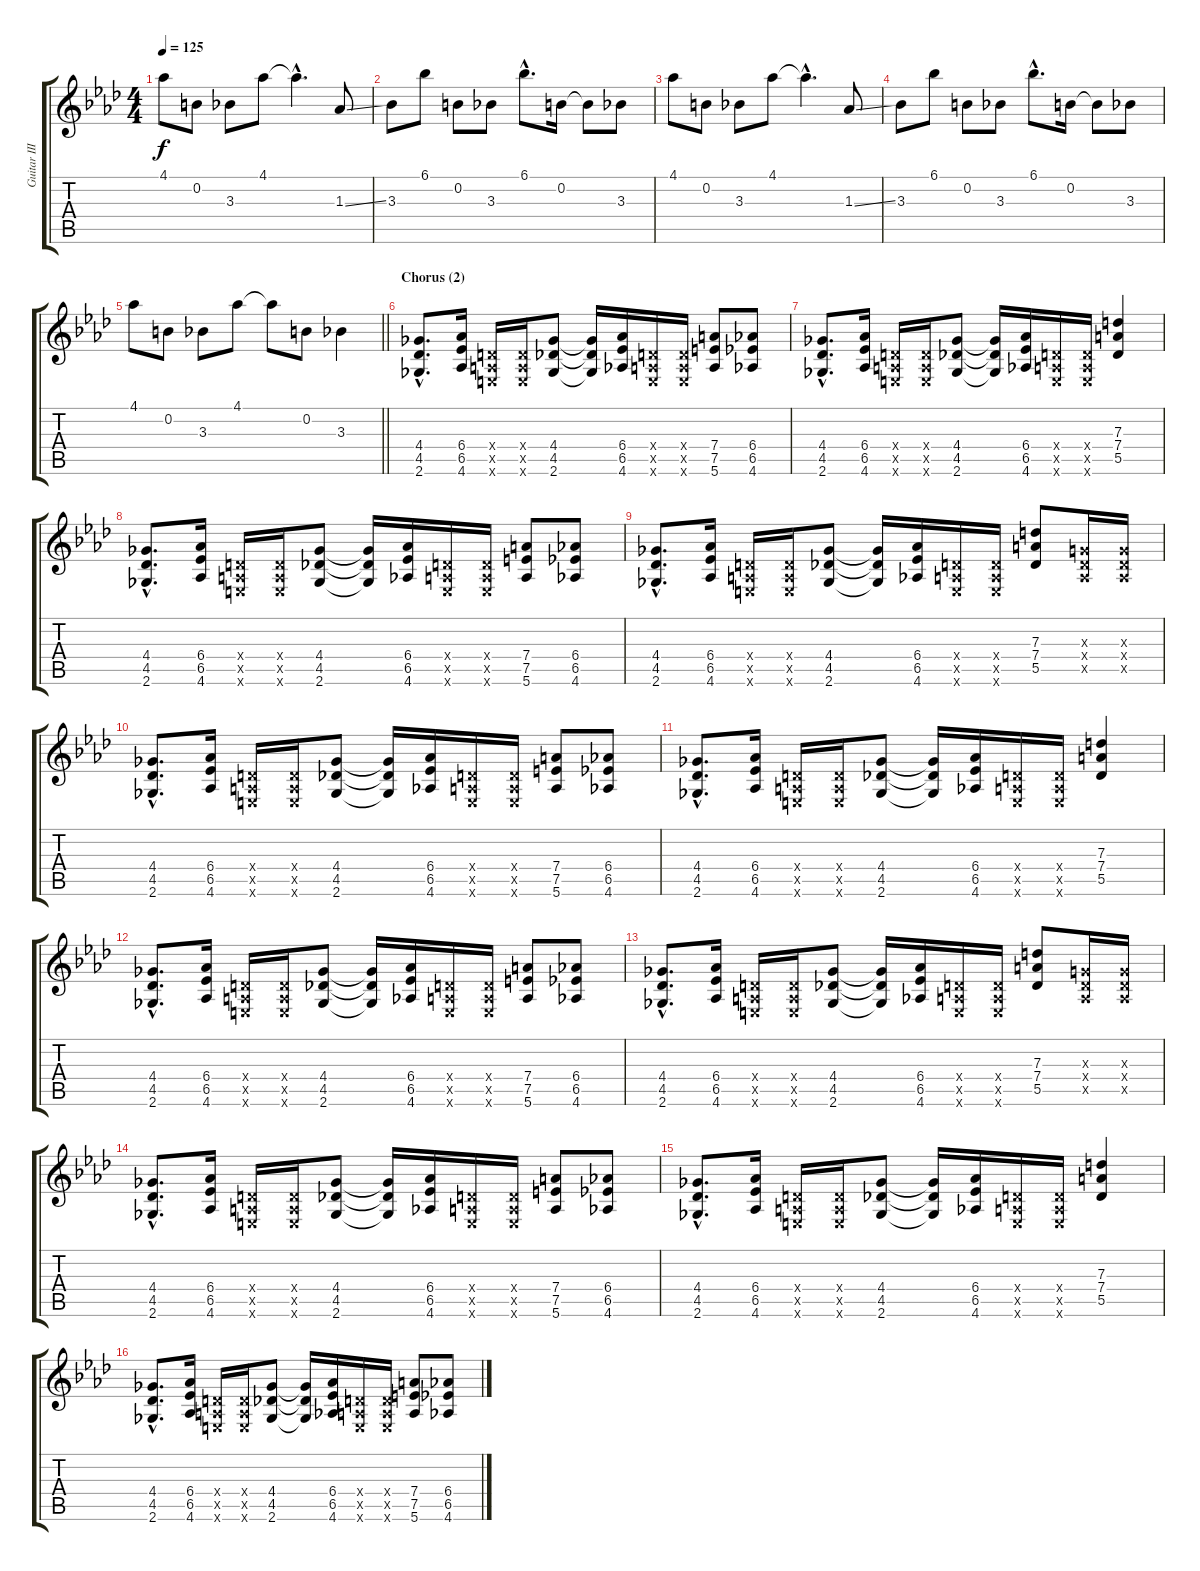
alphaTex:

\track ("Guitar III" "Guitar III") {instrument distortionguitar}
\staff {score tabs}
\tuning (E4 B3 G3 D3 A2 E2) {hide}
\ts (4 4)
\tempo 125
\clef g2
\ks ab
4.1.8{dy f} 0.2.8 3.3.8 4.1.8 4.1{hac t}.4{d} 1.3{ss}.8 |
3.3.8 6.1.8 0.2.8 3.3.8 6.1{hac}.8{d} 0.2.16 0.2{t}.8 3.3.8 |
4.1.8 0.2.8 3.3.8 4.1.8 4.1{hac t}.4{d} 1.3{ss}.8 |
3.3.8 6.1.8 0.2.8 3.3.8 6.1{hac}.8{d} 0.2.16 0.2{t}.8 3.3.8 |
\barLineRight lightlight
4.1.8 0.2.8 3.3.8 4.1.8 4.1{t}.8 0.2.8 3.3.4 |
\section ("" "Chorus (2)")
(4.4{hac} 4.5{hac} 2.6{hac}).8{d instrument distortionguitar} (6.4 6.5 4.6).16 (0.4{x} 0.5{x} 0.6{x}).16 (0.4{x} 0.5{x} 0.6{x}).16 (4.4 4.5 2.6).8 (4.4{t} 4.5{t} 2.6{t}).16 (6.4 6.5 4.6).16 (0.4{x} 0.5{x} 0.6{x}).16 (0.4{x} 0.5{x} 0.6{x}).16 (7.4 7.5 5.6).8 (6.4 6.5 4.6).8 |
(4.4{hac} 4.5{hac} 2.6{hac}).8{d} (6.4 6.5 4.6).16 (0.4{x} 0.5{x} 0.6{x}).16 (0.4{x} 0.5{x} 0.6{x}).16 (4.4 4.5 2.6).8 (4.4{t} 4.5{t} 2.6{t}).16 (6.4 6.5 4.6).16 (0.4{x} 0.5{x} 0.6{x}).16 (0.4{x} 0.5{x} 0.6{x}).16 (7.3 7.4 5.5).4 |
(4.4{hac} 4.5{hac} 2.6{hac}).8{d} (6.4 6.5 4.6).16 (0.4{x} 0.5{x} 0.6{x}).16 (0.4{x} 0.5{x} 0.6{x}).16 (4.4 4.5 2.6).8 (4.4{t} 4.5{t} 2.6{t}).16 (6.4 6.5 4.6).16 (0.4{x} 0.5{x} 0.6{x}).16 (0.4{x} 0.5{x} 0.6{x}).16 (7.4 7.5 5.6).8 (6.4 6.5 4.6).8 |
(4.4{hac} 4.5{hac} 2.6{hac}).8{d} (6.4 6.5 4.6).16 (0.4{x} 0.5{x} 0.6{x}).16 (0.4{x} 0.5{x} 0.6{x}).16 (4.4 4.5 2.6).8 (4.4{t} 4.5{t} 2.6{t}).16 (6.4 6.5 4.6).16 (0.4{x} 0.5{x} 0.6{x}).16 (0.4{x} 0.5{x} 0.6{x}).16 (7.3 7.4 5.5).8 (0.3{x} 0.4{x} 0.5{x}).16 (0.3{x} 0.4{x} 0.5{x}).16 |
(4.4{hac} 4.5{hac} 2.6{hac}).8{d} (6.4 6.5 4.6).16 (0.4{x} 0.5{x} 0.6{x}).16 (0.4{x} 0.5{x} 0.6{x}).16 (4.4 4.5 2.6).8 (4.4{t} 4.5{t} 2.6{t}).16 (6.4 6.5 4.6).16 (0.4{x} 0.5{x} 0.6{x}).16 (0.4{x} 0.5{x} 0.6{x}).16 (7.4 7.5 5.6).8 (6.4 6.5 4.6).8 |
(4.4{hac} 4.5{hac} 2.6{hac}).8{d} (6.4 6.5 4.6).16 (0.4{x} 0.5{x} 0.6{x}).16 (0.4{x} 0.5{x} 0.6{x}).16 (4.4 4.5 2.6).8 (4.4{t} 4.5{t} 2.6{t}).16 (6.4 6.5 4.6).16 (0.4{x} 0.5{x} 0.6{x}).16 (0.4{x} 0.5{x} 0.6{x}).16 (7.3 7.4 5.5).4 |
(4.4{hac} 4.5{hac} 2.6{hac}).8{d} (6.4 6.5 4.6).16 (0.4{x} 0.5{x} 0.6{x}).16 (0.4{x} 0.5{x} 0.6{x}).16 (4.4 4.5 2.6).8 (4.4{t} 4.5{t} 2.6{t}).16 (6.4 6.5 4.6).16 (0.4{x} 0.5{x} 0.6{x}).16 (0.4{x} 0.5{x} 0.6{x}).16 (7.4 7.5 5.6).8 (6.4 6.5 4.6).8 |
(4.4{hac} 4.5{hac} 2.6{hac}).8{d} (6.4 6.5 4.6).16 (0.4{x} 0.5{x} 0.6{x}).16 (0.4{x} 0.5{x} 0.6{x}).16 (4.4 4.5 2.6).8 (4.4{t} 4.5{t} 2.6{t}).16 (6.4 6.5 4.6).16 (0.4{x} 0.5{x} 0.6{x}).16 (0.4{x} 0.5{x} 0.6{x}).16 (7.3 7.4 5.5).8 (0.3{x} 0.4{x} 0.5{x}).16 (0.3{x} 0.4{x} 0.5{x}).16 |
(4.4{hac} 4.5{hac} 2.6{hac}).8{d} (6.4 6.5 4.6).16 (0.4{x} 0.5{x} 0.6{x}).16 (0.4{x} 0.5{x} 0.6{x}).16 (4.4 4.5 2.6).8 (4.4{t} 4.5{t} 2.6{t}).16 (6.4 6.5 4.6).16 (0.4{x} 0.5{x} 0.6{x}).16 (0.4{x} 0.5{x} 0.6{x}).16 (7.4 7.5 5.6).8 (6.4 6.5 4.6).8 |
(4.4{hac} 4.5{hac} 2.6{hac}).8{d} (6.4 6.5 4.6).16 (0.4{x} 0.5{x} 0.6{x}).16 (0.4{x} 0.5{x} 0.6{x}).16 (4.4 4.5 2.6).8 (4.4{t} 4.5{t} 2.6{t}).16 (6.4 6.5 4.6).16 (0.4{x} 0.5{x} 0.6{x}).16 (0.4{x} 0.5{x} 0.6{x}).16 (7.3 7.4 5.5).4 |
(4.4{hac} 4.5{hac} 2.6{hac}).8{d} (6.4 6.5 4.6).16 (0.4{x} 0.5{x} 0.6{x}).16 (0.4{x} 0.5{x} 0.6{x}).16 (4.4 4.5 2.6).8 (4.4{t} 4.5{t} 2.6{t}).16 (6.4 6.5 4.6).16 (0.4{x} 0.5{x} 0.6{x}).16 (0.4{x} 0.5{x} 0.6{x}).16 (7.4 7.5 5.6).8 (6.4 6.5 4.6).8
